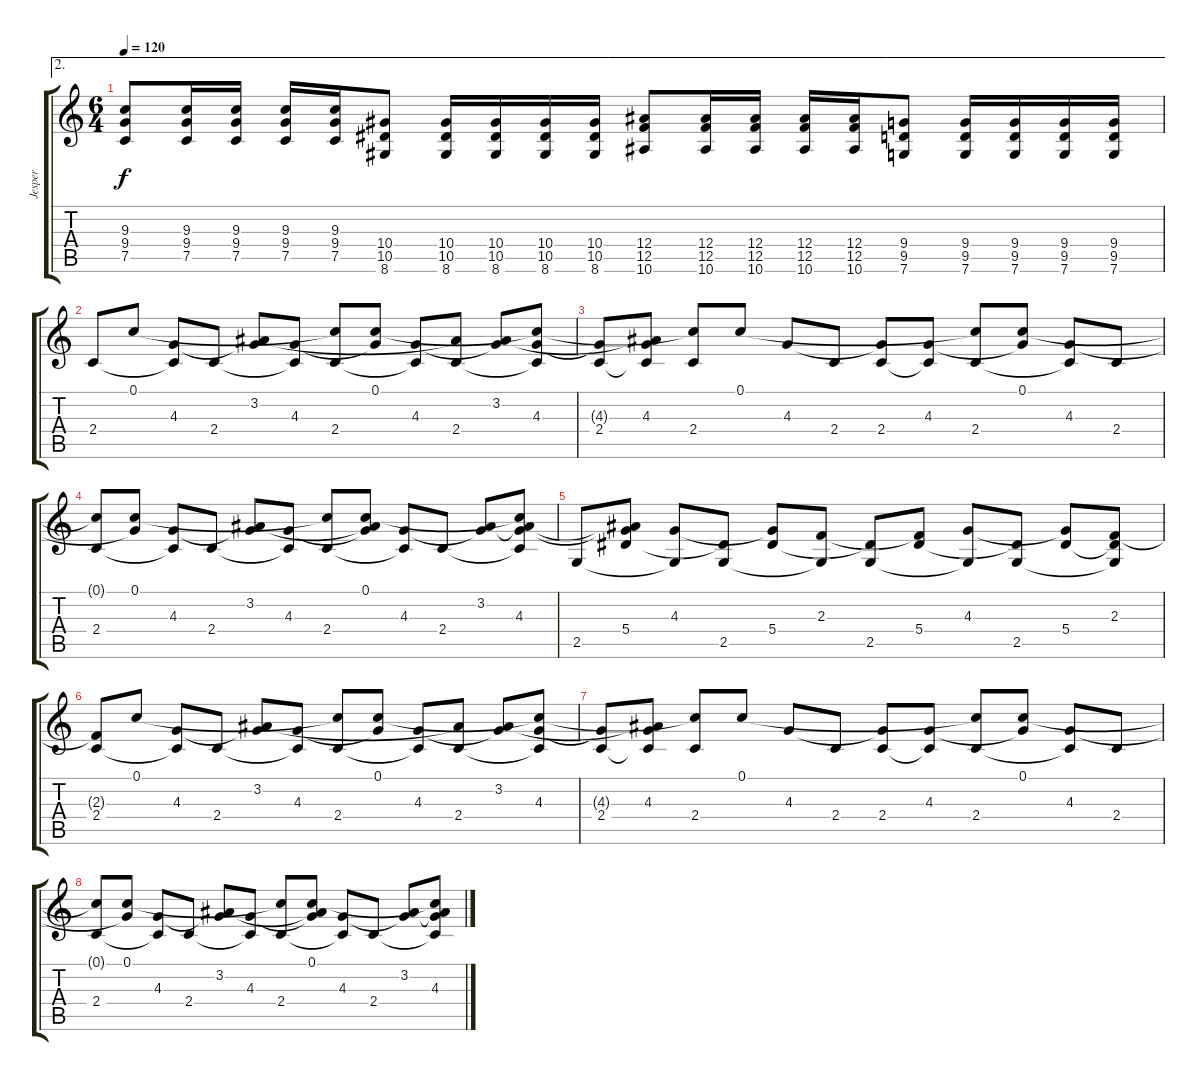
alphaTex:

\track ("Jesper" "Jesper") {instrument acousticguitarsteel}
\staff {score tabs}
\tuning (C4 G3 Eb3 Bb2 F2 C2) {hide}
\ae 2
\ts (6 4)
\tempo 120
\clef g2
\ks c
(9.3 9.4 7.5).8{dy f} (9.3 9.4 7.5).16 (9.3 9.4 7.5).16 (9.3 9.4 7.5).16 (9.3 9.4 7.5).16 (10.4 10.5 8.6).8 (10.4 10.5 8.6).16 (10.4 10.5 8.6).16 (10.4 10.5 8.6).16 (10.4 10.5 8.6).16 (12.4 12.5 10.6).8 (12.4 12.5 10.6).16 (12.4 12.5 10.6).16 (12.4 12.5 10.6).16 (12.4 12.5 10.6).16 (9.4 9.5 7.6).8 (9.4 9.5 7.6).16 (9.4 9.5 7.6).16 (9.4 9.5 7.6).16 (9.4 9.5 7.6).16 |
2.4.8 0.1.8 (4.3 2.4{t}).8 2.4.8 (3.2 4.3{t}).8 (4.3 2.4{t}).8 (0.1{t} 2.4).8 (0.1 4.3{t}).8 (4.3 2.4{t}).8 (3.2{t} 2.4).8 (3.2 4.3{t}).8 (0.1{t} 4.3 2.4{t}).8 |
(4.3{t} 2.4).8 (3.2{t} 4.3 2.4{t}).8 (0.1{t} 2.4).8 0.1.8 4.3.8 2.4.8 (4.3{t} 2.4).8 (4.3 2.4{t}).8 (0.1{t} 2.4).8 (0.1 4.3{t}).8 (4.3 2.4{t}).8 2.4.8 |
(0.1{t} 2.4).8 (0.1 4.3{t}).8 (4.3 2.4{t}).8 2.4.8 (3.2 4.3{t}).8 (4.3 2.4{t}).8 (0.1{t} 2.4).8 (0.1 3.2{t} 4.3{t}).8 (4.3 2.4{t}).8 2.4.8 (3.2 4.3{t}).8 (0.1{t} 3.2{t} 4.3 2.4{t}).8 |
2.5.8 (3.2{t} 4.3{t} 5.4).8 (4.3 2.5{t}).8 (5.4{t} 2.5).8 (4.3{t} 5.4).8 (2.3 2.5{t}).8 (5.4{t} 2.5).8 (2.3{t} 5.4).8 (4.3 2.5{t}).8 (5.4{t} 2.5).8 (4.3{t} 5.4).8 (2.3 5.4{t} 2.5{t}).8 |
(2.3{t} 2.4).8 0.1.8 (4.3 2.4{t}).8 2.4.8 (3.2 4.3{t}).8 (4.3 2.4{t}).8 (0.1{t} 2.4).8 (0.1 4.3{t}).8 (4.3 2.4{t}).8 (3.2{t} 2.4).8 (3.2 4.3{t}).8 (0.1{t} 4.3 2.4{t}).8 |
(4.3{t} 2.4).8 (3.2{t} 4.3 2.4{t}).8 (0.1{t} 2.4).8 0.1.8 4.3.8 2.4.8 (4.3{t} 2.4).8 (4.3 2.4{t}).8 (0.1{t} 2.4).8 (0.1 4.3{t}).8 (4.3 2.4{t}).8 2.4.8 |
(0.1{t} 2.4).8 (0.1 4.3{t}).8 (4.3 2.4{t}).8 2.4.8 (3.2 4.3{t}).8 (4.3 2.4{t}).8 (0.1{t} 2.4).8 (0.1 3.2{t} 4.3{t}).8 (4.3 2.4{t}).8 2.4.8 (3.2 4.3{t}).8 (0.1{t} 3.2{t} 4.3 2.4{t}).8
